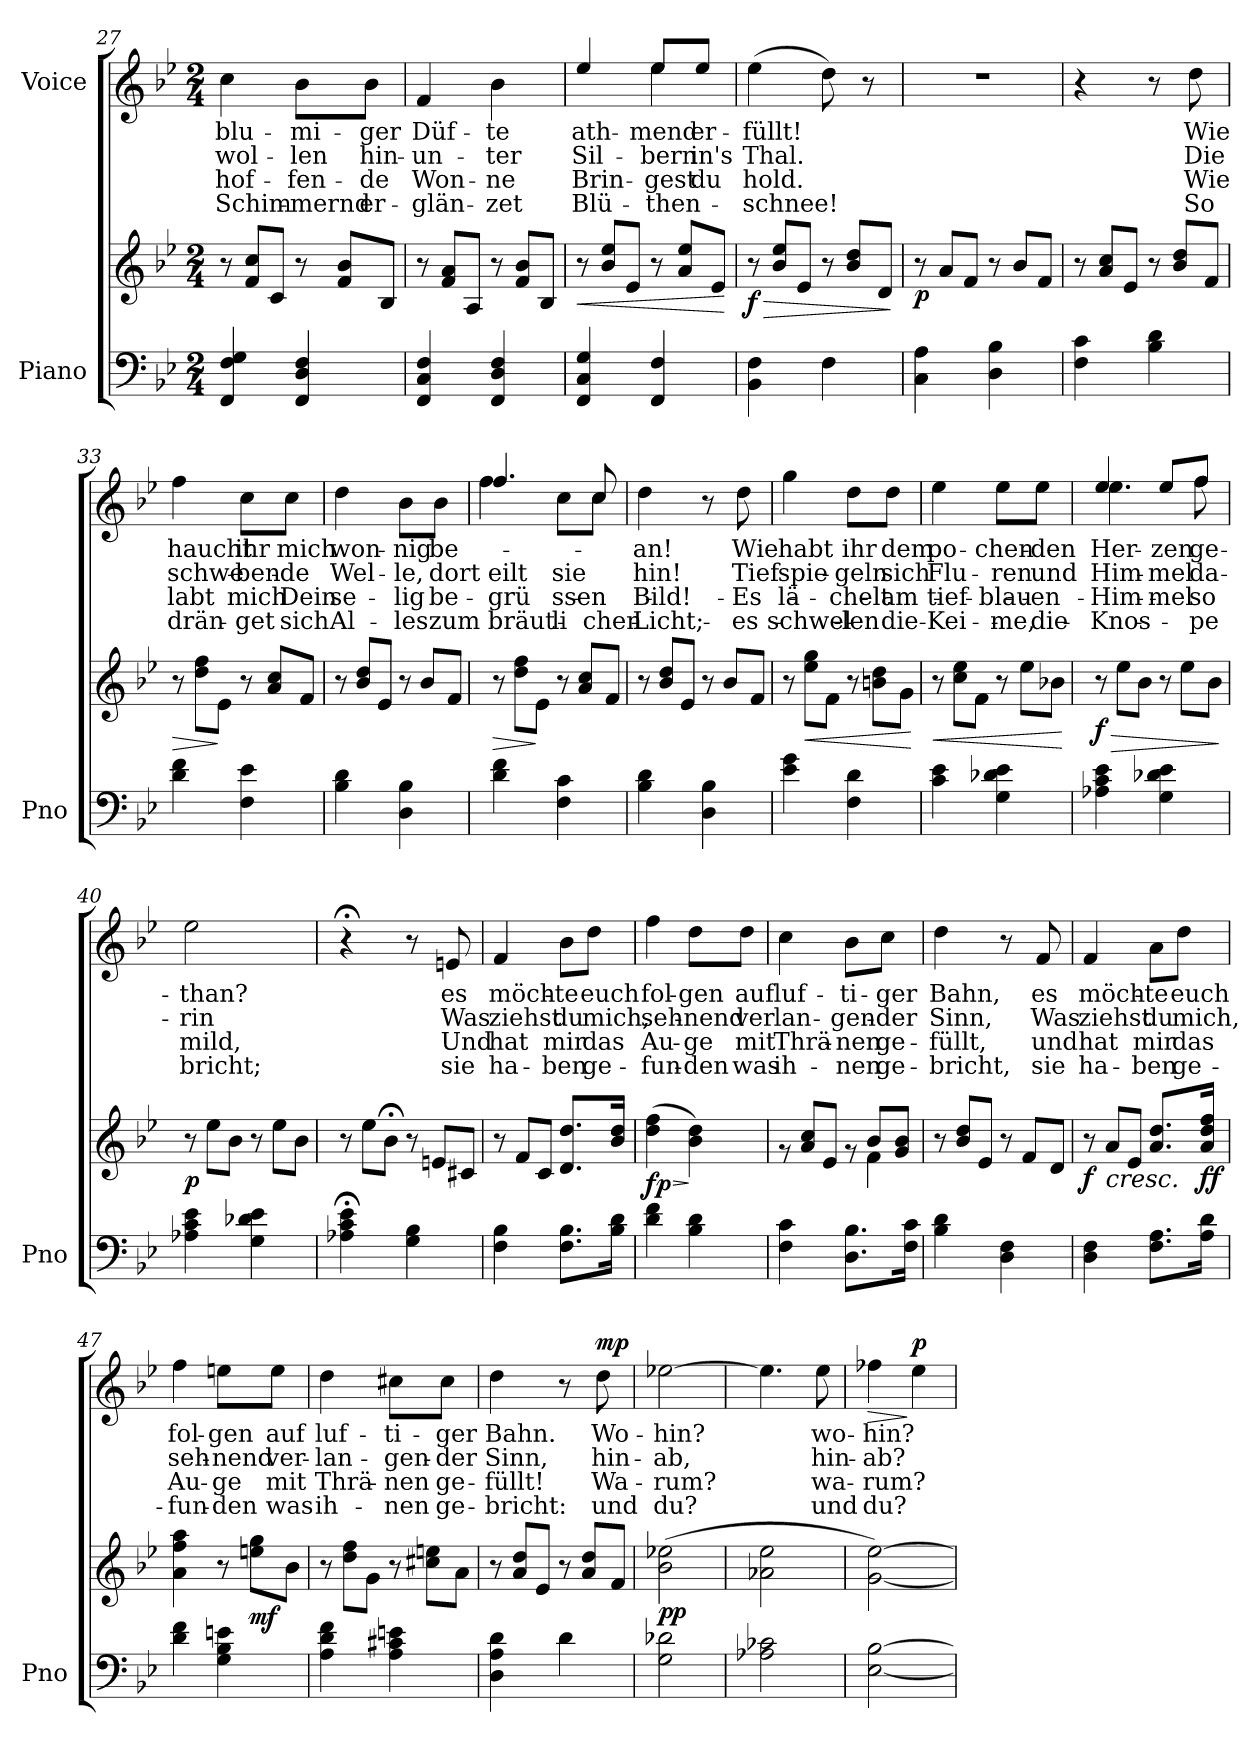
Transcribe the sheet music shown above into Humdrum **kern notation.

**kern	**kern	**dynam	**kern	**text	**text	**text	**text	**dynam
*part2	*part2	*part2	*part1	*part1	*part1	*part1	*part1	*part1
*staff3	*staff2	*staff2/3	*staff1	*staff1	*staff1	*staff1	*staff1	*staff1
*I"Piano	*	*	*I"Voice	*	*	*	*	*
*I'Pno	*	*	*	*	*	*	*	*
!!LO:PB:g=z
*clefF4	*clefG2	*	*clefG2	*	*	*	*	*
*k[b-e-]	*k[b-e-]	*	*k[b-e-]	*	*	*	*	*
*M2/4	*M2/4	*	*M2/4	*	*	*	*	*
*	*Xtuplet	*	*	*	*	*	*	*
=27	=27	=27	=27	=27	=27	=27	=27	=27
!	!	!	!	!LO:LY:b	!LO:LY:b	!LO:LY:b	!LO:LY:b	!
4FF/ 4F/ 4G/	12r	.	4cc\	blu-	wol-	-hof-	Schim-	.
.	12f/ 12cc/L	.	.	.	.	.	.	.
.	12c/J	.	.	.	.	.	.	.
!	!	!	!	!LO:LY:b	!LO:LY:b	!LO:LY:b	!LO:LY:b	!
4FF/ 4D/ 4F/	12r	.	8b-\L	-mi-	-len	-fen-	-mernd	.
.	12f/ 12b-/L	.	.	.	.	.	.	.
!	!	!	!	!LO:LY:b	!LO:LY:b	!LO:LY:b	!LO:LY:b	!
.	.	.	8b-\J	-ger	hin-	-de	er-	.
.	12B-/J	.	.	.	.	.	.	.
=28	=28	=28	=28	=28	=28	=28	=28	=28
!	!	!	!	!LO:LY:b	!LO:LY:b	!LO:LY:b	!LO:LY:b	!
4FF/ 4C/ 4F/	12r	.	4f/	Düf-	-un-	Won-	-glän-	.
.	12f/ 12a/L	.	.	.	.	.	.	.
.	12A/J	.	.	.	.	.	.	.
!	!	!	!	!LO:LY:b	!LO:LY:b	!LO:LY:b	!LO:LY:b	!
4FF/ 4D/ 4F/	12r	.	4b-\	-te	-ter	-ne	-zet	.
.	12f/ 12b-/L	.	.	.	.	.	.	.
.	12B-/J	.	.	.	.	.	.	.
=29	=29	=29	=29	=29	=29	=29	=29	=29
!	!	!LO:HP:b	!	!LO:LY:b	!LO:LY:b	!LO:LY:b	!LO:LY:b	!
*	*	*	*^	*	*	*	*	*
4FF/ 4C/ 4G/	12r	<	4ee-/	4ryy	ath-	Sil-	Brin-	Blü-	.
.	12b-/ 12ee-/L	.	.	.	.	.	.	.	.
.	12e-/J	.	.	.	.	.	.	.	.
!	!	!	!	!	!LO:LY:b	!LO:LY:b	!LO:LY:b	!LO:LY:b	!
4FF/ 4F/	12r	.	8ee-/L	4ee-\	-mend	-bern	-gest	-then-	.
.	12a/ 12ee-/L	.	.	.	.	.	.	.	.
!	!	!	!	!	!LO:LY:b	!LO:LY:b	!LO:LY:b	!	!
.	.	.	8ee-/J	.	er-	in's	du	.	.
.	12e-/J	.	.	.	.	.	.	.	.
*	*	*	*v	*v	*	*	*	*	*
.	.	[	.	.	.	.	.	.
=30	=30	=30	=30	=30	=30	=30	=30	=30
!	!	!LO:HP:b	!	!LO:LY:b	!LO:LY:b	!LO:LY:b	!LO:LY:b	!
!	!	!LO:DY:n=1:b	!	!	!	!	!	!
4BB-\ 4F\	12r	> f	(4ee-\	-füllt!	Thal.	hold.	-schnee!	.
.	12b-/ 12ee-/L	.	.	.	.	.	.	.
.	12e-/J	.	.	.	.	.	.	.
4F\	12r	.	8dd\)	.	.	.	.	.
.	12b-/ 12dd/L	.	.	.	.	.	.	.
.	.	.	8r	.	.	.	.	.
.	12d/J	.	.	.	.	.	.	.
.	.	]	.	.	.	.	.	.
=31	=31	=31	=31	=31	=31	=31	=31	=31
!	!	!LO:DY:b	!	!	!	!	!	!
4C\ 4A\	12r	p	2r	.	.	.	.	.
.	12a/L	.	.	.	.	.	.	.
.	12f/J	.	.	.	.	.	.	.
4D\ 4B-\	12r	.	.	.	.	.	.	.
.	12b-/L	.	.	.	.	.	.	.
.	12f/J	.	.	.	.	.	.	.
=32	=32	=32	=32	=32	=32	=32	=32	=32
4F\ 4c\	12r	.	4r	.	.	.	.	.
.	12a/ 12cc/L	.	.	.	.	.	.	.
.	12e-/J	.	.	.	.	.	.	.
4B-\ 4d\	12r	.	8r	.	.	.	.	.
.	12b-/ 12dd/L	.	.	.	.	.	.	.
!	!	!	!	!LO:LY:b	!LO:LY:b	!LO:LY:b	!LO:LY:b	!
.	.	.	8dd\	Wie	Die	Wie	So	.
.	12f/J	.	.	.	.	.	.	.
=33	=33	=33	=33	=33	=33	=33	=33	=33
!	!	!LO:HP:b	!	!LO:LY:b	!LO:LY:b	!LO:LY:b	!LO:LY:b	!
4d\ 4f\	12r	>	4ff\	haucht	schwe-	labt	drän-	.
.	12dd\ 12ff\L	.	.	.	.	.	.	.
.	12e-\J	]	.	.	.	.	.	.
!	!	!	!	!LO:LY:b	!LO:LY:b	!LO:LY:b	!LO:LY:b	!
4F\ 4e-\	12r	.	8cc\L	ihr	-ben-	mich	-get	.
.	12a/ 12cc/L	.	.	.	.	.	.	.
!	!	!	!	!LO:LY:b	!LO:LY:b	!LO:LY:b	!LO:LY:b	!
.	.	.	8cc\J	mich	-de	Dein	sich	.
.	12f/J	.	.	.	.	.	.	.
!!LO:LB:g=z
=34	=34	=34	=34	=34	=34	=34	=34	=34
!	!	!	!	!LO:LY:b	!LO:LY:b	!LO:LY:b	!LO:LY:b	!
4B-\ 4d\	12r	.	4dd\	won-	Wel-	se-	Al-	.
.	12b-/ 12dd/L	.	.	.	.	.	.	.
.	12e-/J	.	.	.	.	.	.	.
!	!	!	!	!LO:LY:b	!LO:LY:b	!LO:LY:b	!LO:LY:b	!
4D\ 4B-\	12r	.	8b-\L	-nig	-le,	-lig	-les	.
.	12b-/L	.	.	.	.	.	.	.
!	!	!	!	!LO:LY:b	!LO:LY:b	!LO:LY:b	!LO:LY:b	!
.	.	.	8b-\J	be-	dort	be-	zum	.
.	12f/J	.	.	.	.	.	.	.
=35	=35	=35	=35	=35	=35	=35	=35	=35
!	!	!LO:HP:b	!	!LO:LY:b	!	!LO:LY:b	!LO:LY:b	!
*	*	*	*^	*	*	*	*	*
!	!	!	!	!	!	!LO:LY:b	!	!	!
4d\ 4f\	12r	>	4.ff/	4ff\	.	eilt	-grü-	bräut-	.
.	12dd\ 12ff\L	.	.	.	.	.	.	.	.
.	12e-\J	]	.	.	.	.	.	.	.
!	!	!	!	!	!	!LO:LY:b	!LO:LY:b	!LO:LY:b	!
4F\ 4c\	12r	.	.	8cc\L	.	sie	ssen-	li-	.
.	12a/ 12cc/L	.	.	.	.	.	.	.	.
!	!	!	!	!	!LO:LY:b	!LO:LY:b	!LO:LY:b	!	!
!	!	!	!	!	!	!	!	!LO:LY:b	!
.	.	.	8cc/	8cc\J	.	.	.	-chen	.
.	12f/J	.	.	.	.	.	.	.	.
*	*	*	*v	*v	*	*	*	*	*
=36	=36	=36	=36	=36	=36	=36	=36	=36
!	!	!	!	!LO:LY:b	!LO:LY:b	!LO:LY:b	!LO:LY:b	!
4B-\ 4d\	12r	.	4dd\	an!	-hin!	Bild!	-Licht;	.
.	12b-/ 12dd/L	.	.	.	.	.	.	.
.	12e-/J	.	.	.	.	.	.	.
4D\ 4B-\	12r	.	8r	.	.	.	.	.
.	12b-/L	.	.	.	.	.	.	.
!	!	!	!	!LO:LY:b	!LO:LY:b	!LO:LY:b	!LO:LY:b	!
.	.	.	8dd\	Wie	Tief	Es	es	.
.	12f/J	.	.	.	.	.	.	.
=37	=37	=37	=37	=37	=37	=37	=37	=37
!	!	!	!	!LO:LY:b	!LO:LY:b	!LO:LY:b	!LO:LY:b	!
4e-\ 4g\	12r	.	4gg\	habt	spie-	lä-	schwel-	.
!	!	!LO:HP:b	!	!	!	!	!	!
.	12ee-\ 12gg\L	<	.	.	.	.	.	.
.	12f\J	.	.	.	.	.	.	.
!	!	!	!	!LO:LY:b	!LO:LY:b	!LO:LY:b	!LO:LY:b	!
4F\ 4d\	12r	.	8dd\L	ihr	-geln	-chelt	-len	.
.	12bn\ 12dd\L	.	.	.	.	.	.	.
!	!	!	!	!LO:LY:b	!LO:LY:b	!LO:LY:b	!LO:LY:b	!
.	.	.	8dd\J	dem	sich	am	die	.
.	12g\J	.	.	.	.	.	.	.
.	.	[	.	.	.	.	.	.
=38	=38	=38	=38	=38	=38	=38	=38	=38
!	!	!LO:HP:b	!	!LO:LY:b	!LO:LY:b	!LO:LY:b	!LO:LY:b	!
4c\ 4e-\	12r	<	4ee-\	po-	Flu-	tief-	Kei-	.
.	12cc\ 12ee-\L	.	.	.	.	.	.	.
.	12f\J	.	.	.	.	.	.	.
!	!	!	!	!LO:LY:b	!LO:LY:b	!LO:LY:b	!LO:LY:b	!
4G\ 4d-X\ 4e-\	12r	.	8ee-\L	-chen-	-ren	-blau-	-me,	.
.	12ee-\L	.	.	.	.	.	.	.
!	!	!	!	!LO:LY:b	!LO:LY:b	!LO:LY:b	!LO:LY:b	!
.	.	.	8ee-\J	-den	und	-en	die	.
.	12b-X\J	.	.	.	.	.	.	.
.	.	[	.	.	.	.	.	.
=39	=39	=39	=39	=39	=39	=39	=39	=39
!	!	!LO:HP:b	!	!LO:LY:b	!LO:LY:b	!LO:LY:b	!LO:LY:b	!
*	*	*	*^	*	*	*	*	*
!	!	!LO:DY:n=1:b	!	!	!	!	!	!	!
4A-X\ 4c\ 4e-\	12r	> f	4ee-/	4.ee-\	Her-	Him-	Him-	Knos-	.
.	12ee-\L	.	.	.	.	.	.	.	.
.	12b-\J	.	.	.	.	.	.	.	.
!	!	!	!	!	!LO:LY:b	!LO:LY:b	!LO:LY:b	!	!
4G\ 4d-X\ 4e-\	12r	.	8ee-/L	.	-zen	-mel	-mel	.	.
.	12ee-\L	.	.	.	.	.	.	.	.
!	!	!	!	!	!LO:LY:b	!LO:LY:b	!LO:LY:b	!LO:LY:b	!
.	.	.	8ff/J	8ff\	ge-	da-	so	-pe	.
.	12b-\J	.	.	.	.	.	.	.	.
*	*	*	*v	*v	*	*	*	*	*
.	.	]	.	.	.	.	.	.
=40	=40	=40	=40	=40	=40	=40	=40	=40
!	!	!LO:DY:b	!	!LO:LY:b	!LO:LY:b	!LO:LY:b	!LO:LY:b	!
4A-X\ 4c\ 4e-\	12r	p	2ee-\	-than?	-rin	mild,	bricht;	.
.	12ee-\L	.	.	.	.	.	.	.
.	12b-\J	.	.	.	.	.	.	.
4G\ 4d-X\ 4e-\	12r	.	.	.	.	.	.	.
.	12ee-\L	.	.	.	.	.	.	.
.	12b-\J	.	.	.	.	.	.	.
!!LO:LB:g=z
=41	=41	=41	=41	=41	=41	=41	=41	=41
4A-X\;< 4c\;< 4e-\;<	12r	.	4r;<	.	.	.	.	.
.	12ee-\L	.	.	.	.	.	.	.
.	12b-;<\J	.	.	.	.	.	.	.
4G\ 4B-\	12r	.	8r	.	.	.	.	.
.	12en/L	.	.	.	.	.	.	.
!	!	!	!	!LO:LY:b	!LO:LY:b	!LO:LY:b	!LO:LY:b	!
.	.	.	8en/	es	Was	Und	sie	.
.	12c#X/J	.	.	.	.	.	.	.
=42	=42	=42	=42	=42	=42	=42	=42	=42
!	!	!	!	!LO:LY:b	!LO:LY:b	!LO:LY:b	!LO:LY:b	!
4F\ 4B-\	12r	.	4f/	möch-	ziehst	hat	ha-	.
.	12f/L	.	.	.	.	.	.	.
.	12c/J	.	.	.	.	.	.	.
!	!	!	!	!LO:LY:b	!LO:LY:b	!LO:LY:b	!LO:LY:b	!
8.F\ 8.B-\L	8.d/ 8.dd/L	.	8b-\L	-te	du	mir	-ben	.
!	!	!	!	!LO:LY:b	!LO:LY:b	!LO:LY:b	!LO:LY:b	!
.	.	.	8dd\J	euch	mich,	das	ge-	.
16B-\ 16d\Jk	16b-/ 16dd/Jk	.	.	.	.	.	.	.
=43	=43	=43	=43	=43	=43	=43	=43	=43
!	!	!LO:HP:b	!	!LO:LY:b	!LO:LY:b	!LO:LY:b	!LO:LY:b	!
!	!	!LO:DY:n=1:b	!	!	!	!	!	!
4d\ 4f\	(4dd\ 4ff\	> fp	4ff\	fol-	seh-	Au-	-fun-	.
!	!	!	!	!LO:LY:b	!LO:LY:b	!LO:LY:b	!LO:LY:b	!
4B-\ 4d\	4b-\ 4dd\)	]	8dd\L	-gen	-nend	-ge	-den	.
!	!	!	!	!LO:LY:b	!LO:LY:b	!LO:LY:b	!LO:LY:b	!
.	.	.	8dd\J	auf	ver	mit	was	.
=44	=44	=44	=44	=44	=44	=44	=44	=44
*	*^	*	*	*	*	*	*	*
!	!	!	!	!	!LO:LY:b	!LO:LY:b	!LO:LY:b	!LO:LY:b	!
4F\ 4c\	12rg	3ryy	.	4cc\	luf-	lan-	Thrä-	ih-	.
.	12a/ 12cc/L	.	.	.	.	.	.	.	.
.	12e-/J	.	.	.	.	.	.	.	.
!	!	!	!	!	!LO:LY:b	!LO:LY:b	!LO:LY:b	!LO:LY:b	!
8.D\ 8.B-\L	12rg	.	.	8b-\L	-ti-	-gen-	-nen	-nen	.
.	12b-/L	6f\	.	.	.	.	.	.	.
!	!	!	!	!	!LO:LY:b	!LO:LY:b	!LO:LY:b	!LO:LY:b	!
.	.	.	.	8cc\J	-ger	-der	ge-	ge-	.
.	12g/ 12b-/J	.	.	.	.	.	.	.	.
16F\ 16c\Jk	.	.	.	.	.	.	.	.	.
*	*v	*v	*	*	*	*	*	*	*
=45	=45	=45	=45	=45	=45	=45	=45	=45
!	!	!	!	!LO:LY:b	!LO:LY:b	!LO:LY:b	!LO:LY:b	!
4B-\ 4d\	12r	.	4dd\	Bahn,	Sinn,	-füllt,	-bricht,	.
.	12b-/ 12dd/L	.	.	.	.	.	.	.
.	12e-/J	.	.	.	.	.	.	.
4D\ 4F\	12r	.	8r	.	.	.	.	.
.	12f/L	.	.	.	.	.	.	.
!	!	!	!	!LO:LY:b	!LO:LY:b	!LO:LY:b	!LO:LY:b	!
.	.	.	8f/	es	Was	und	sie	.
.	12d/J	.	.	.	.	.	.	.
=46	=46	=46	=46	=46	=46	=46	=46	=46
!	!	!LO:DY:b	!	!LO:LY:b	!LO:LY:b	!LO:LY:b	!LO:LY:b	!
4D\ 4F\	12r	f	4f/	möch-	ziehst	hat	ha-	.
!	!	!LO:HP:b	!	!	!	!	!	!
.	12a/L	<	.	.	.	.	.	.
.	12e-/J	.	.	.	.	.	.	.
!	!	!	!	!LO:LY:b	!LO:LY:b	!LO:LY:b	!LO:LY:b	!
8.F\ 8.A\L	8.a/ 8.dd/L	.	8a\L	-te	du	mir	-ben	.
!	!	!	!	!LO:LY:b	!LO:LY:b	!LO:LY:b	!LO:LY:b	!
.	.	.	8dd\J	euch	mich,	das	ge-	.
!	!	!LO:DY:b	!	!	!	!	!	!
16A\ 16d\Jk	16a/ 16dd/ 16ff/Jk	ff	.	.	.	.	.	.
.	.	[	.	.	.	.	.	.
=47	=47	=47	=47	=47	=47	=47	=47	=47
!	!	!	!	!LO:LY:b	!LO:LY:b	!LO:LY:b	!LO:LY:b	!
4d\ 4f\	4a\ 4ff\ 4aa\	.	4ff\	fol-	seh-	Au-	-fun-	.
!	!	!	!	!LO:LY:b	!LO:LY:b	!LO:LY:b	!LO:LY:b	!
4G\ 4B-\ 4en\	12r	.	8een\L	-gen	-nend	-ge	-den	.
!	!	!LO:DY:b	!	!	!	!	!	!
.	12een\ 12gg\L	mf	.	.	.	.	.	.
!	!	!	!	!LO:LY:b	!LO:LY:b	!LO:LY:b	!LO:LY:b	!
.	.	.	8ee\J	auf	ver-	mit	was	.
.	12b-\J	.	.	.	.	.	.	.
!!LO:LB:g=z
=48	=48	=48	=48	=48	=48	=48	=48	=48
!	!	!	!	!LO:LY:b	!LO:LY:b	!LO:LY:b	!LO:LY:b	!
4A\ 4d\ 4f\	12r	.	4dd\	luf-	-lan-	Thrä-	ih-	.
.	12dd\ 12ff\L	.	.	.	.	.	.	.
.	12g\J	.	.	.	.	.	.	.
!	!	!	!	!LO:LY:b	!LO:LY:b	!LO:LY:b	!LO:LY:b	!
4A\ 4c#X\ 4en\	12r	.	8cc#X\L	-ti-	-gen-	-nen	-nen	.
.	12cc#X\ 12een\L	.	.	.	.	.	.	.
!	!	!	!	!LO:LY:b	!LO:LY:b	!LO:LY:b	!LO:LY:b	!
.	.	.	8cc#\J	-ger	-der	ge-	ge-	.
.	12a\J	.	.	.	.	.	.	.
=49	=49	=49	=49	=49	=49	=49	=49	=49
!	!	!	!	!LO:LY:b	!LO:LY:b	!LO:LY:b	!LO:LY:b	!
4D\ 4A\ 4d\	12r	.	4dd\	Bahn.	Sinn,	-füllt!	-bricht:	.
.	12a/ 12dd/L	.	.	.	.	.	.	.
.	12e-/J	.	.	.	.	.	.	.
4d\	12r	.	8r	.	.	.	.	.
.	12a/ 12dd/L	.	.	.	.	.	.	.
!	!	!	!	!LO:LY:b	!LO:LY:b	!LO:LY:b	!LO:LY:b	!LO:DY:a
.	.	.	8dd\	Wo-	hin-	Wa-	und	mp
.	12f/J	.	.	.	.	.	.	.
=50	=50	=50	=50	=50	=50	=50	=50	=50
!	!	!LO:DY:b	!	!LO:LY:b	!LO:LY:b	!LO:LY:b	!LO:LY:b	!
2G\ 2d-X\	(2b-\ 2ee-X\	pp	[2ee-X\	-hin?	-ab,	-rum?	du?	.
=51	=51	=51	=51	=51	=51	=51	=51	=51
2A-X\ 2c-X\	2a-X\ 2ee-\	.	4.ee-\]	.	.	.	.	.
!	!	!	!	!LO:LY:b	!LO:LY:b	!LO:LY:b	!LO:LY:b	!
.	.	.	8ee-\	wo-	hin-	wa-	und	.
=52	=52	=52	=52	=52	=52	=52	=52	=52
!	!	!	!	!LO:LY:b	!LO:LY:b	!LO:LY:b	!LO:LY:b	!LO:HP:b
[2E-\ [2B-\	[2g\ [2ee-\)	.	4ff-X\	-hin?	-ab?	-rum?	du?	>
!	!	!	!	!	!	!	!	!LO:DY:n=1:a
.	.	.	4ee-\	.	.	.	.	] p
=	=	=	=	=	=	=	=	=
*-	*-	*-	*-	*-	*-	*-	*-	*-
